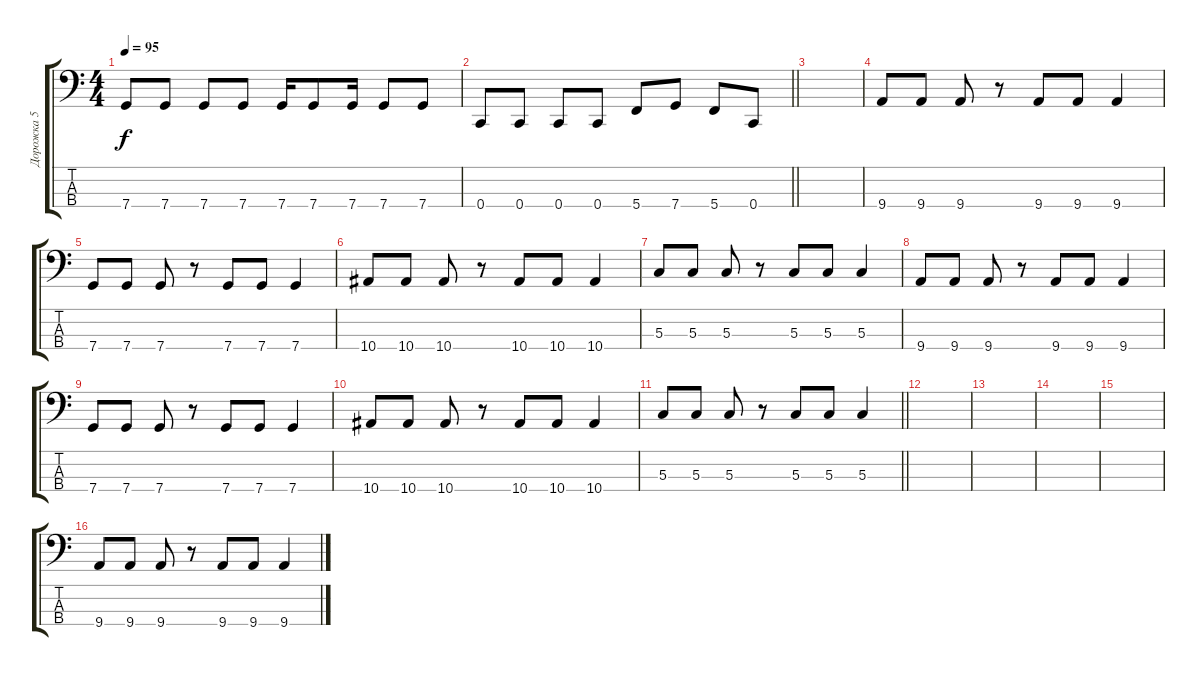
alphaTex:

\track ("Дорожка 5" "Дорожка 5") {instrument electricbassfinger}
\staff {score tabs}
\tuning (F2 C2 G1 C1) {hide}
\ts (4 4)
\tempo 95
\clef f4
\ks c
7.4.8{dy f} 7.4.8 7.4.8 7.4.8 7.4.16 7.4.8 7.4.16 7.4.8 7.4.8 |
\barLineRight lightlight
0.4.8 0.4.8 0.4.8 0.4.8 5.4.8 7.4.8 5.4.8 0.4.8 |
|
9.4.8 9.4.8 9.4.8 r.8 9.4.8 9.4.8 9.4.4 |
7.4.8 7.4.8 7.4.8 r.8 7.4.8 7.4.8 7.4.4 |
10.4.8 10.4.8 10.4.8 r.8 10.4.8 10.4.8 10.4.4 |
5.3.8 5.3.8 5.3.8 r.8 5.3.8 5.3.8 5.3.4 |
9.4.8 9.4.8 9.4.8 r.8 9.4.8 9.4.8 9.4.4 |
7.4.8 7.4.8 7.4.8 r.8 7.4.8 7.4.8 7.4.4 |
10.4.8 10.4.8 10.4.8 r.8 10.4.8 10.4.8 10.4.4 |
\barLineRight lightlight
5.3.8 5.3.8 5.3.8 r.8 5.3.8 5.3.8 5.3.4 |
|
|
|
|
9.4.8 9.4.8 9.4.8 r.8 9.4.8 9.4.8 9.4.4
